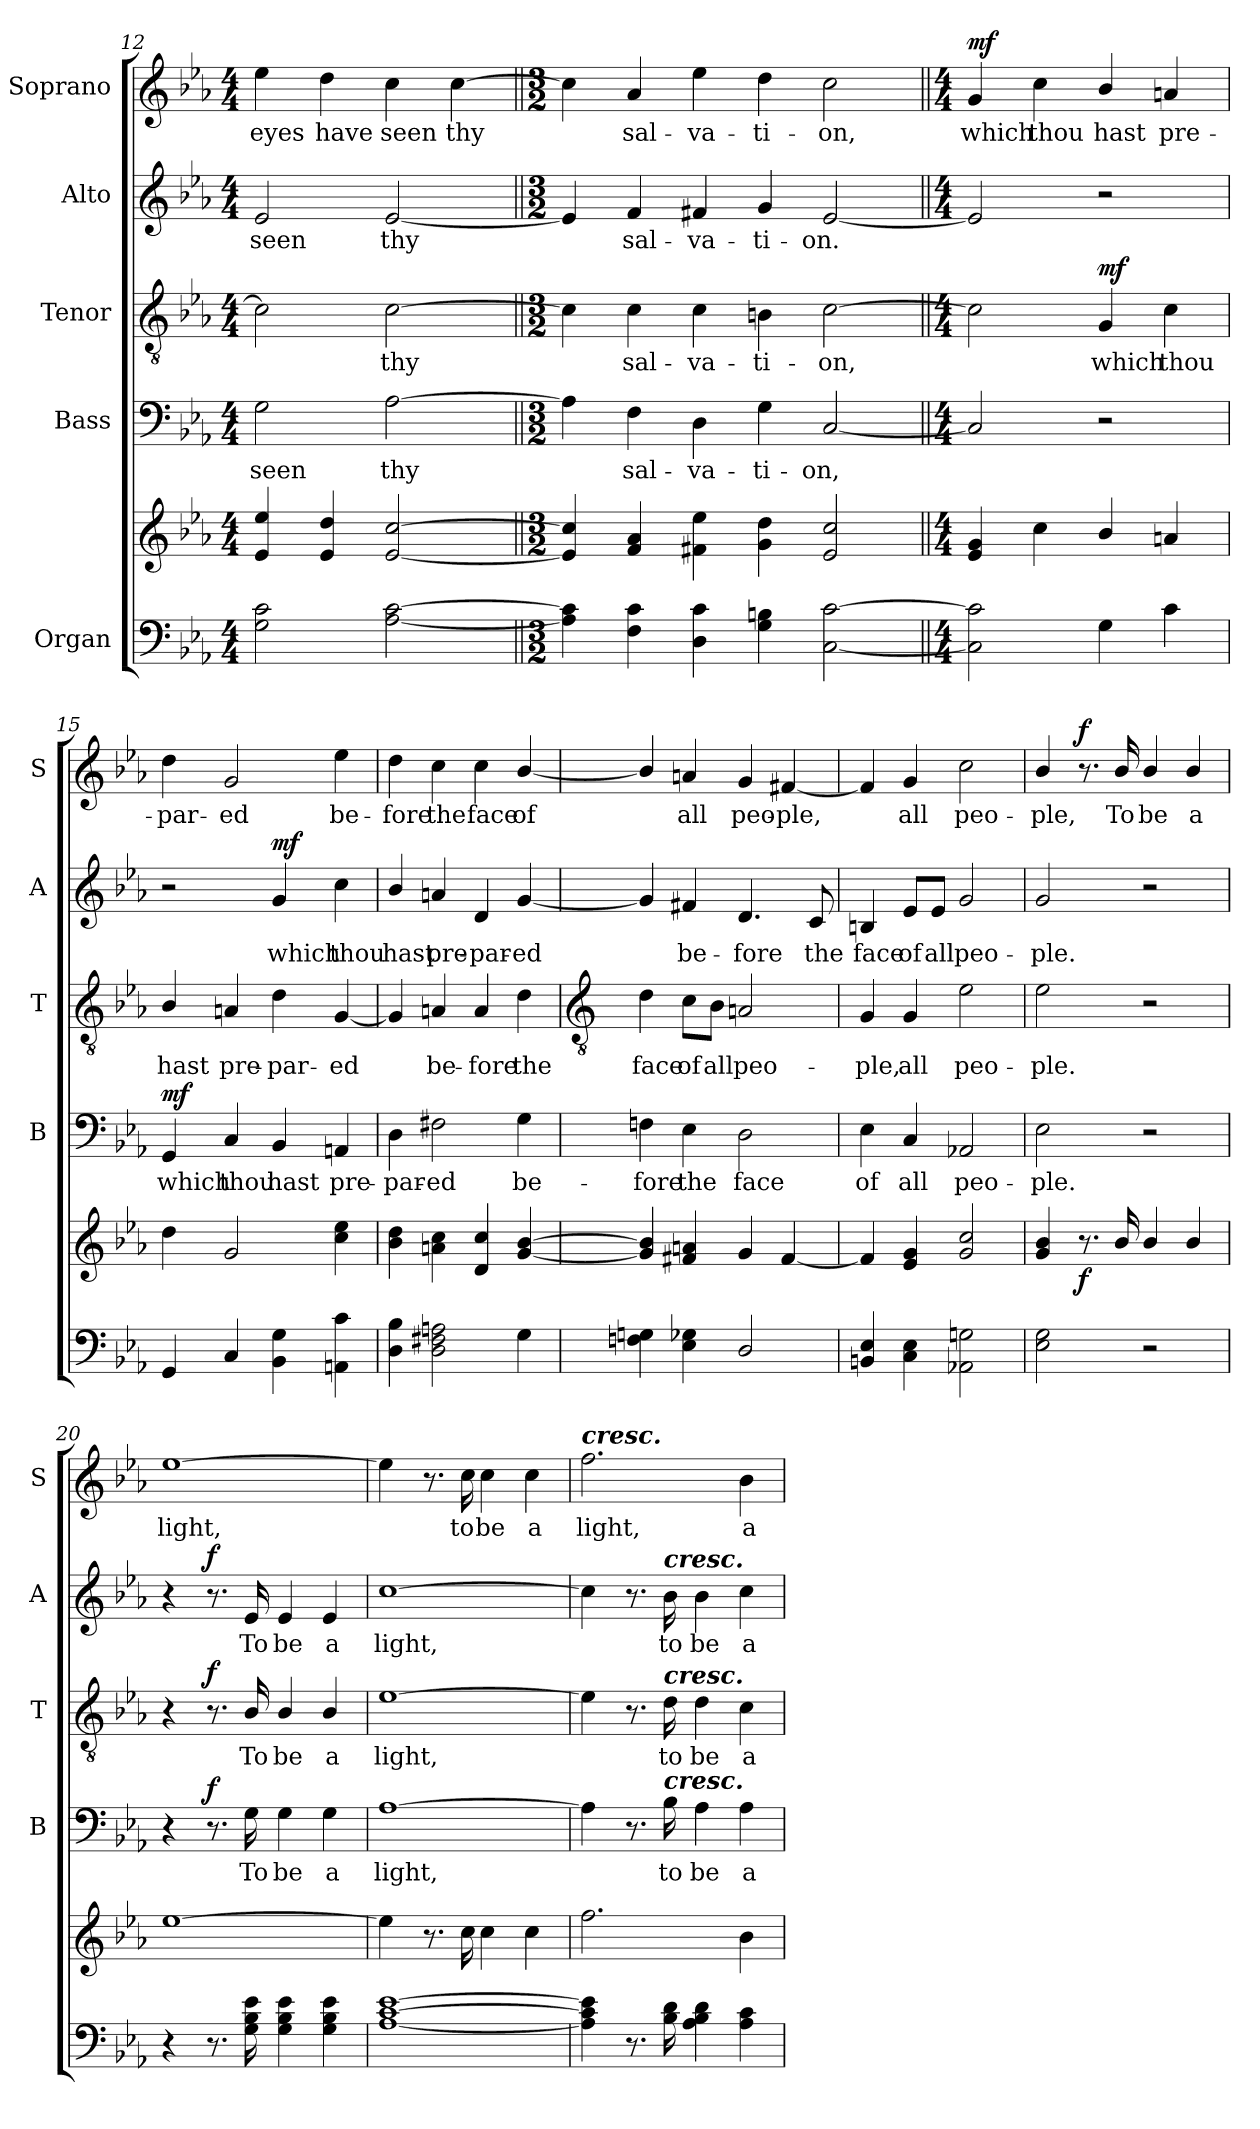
**kern	**kern	**dynam	**kern	**text	**dynam	**kern	**text	**dynam	**kern	**text	**dynam	**kern	**text	**dynam
*part5	*part5	*part5	*part4	*part4	*part4	*part3	*part3	*part3	*part2	*part2	*part2	*part1	*part1	*part1
*staff6	*staff5	*staff5/6	*staff4	*staff4	*staff4	*staff3	*staff3	*staff3	*staff2	*staff2	*staff2	*staff1	*staff1	*staff1
*I"Organ	*	*	*I"Bass	*	*	*I"Tenor	*	*	*I"Alto	*	*	*I"Soprano	*	*
*	*	*	*I'B	*	*	*I'T	*	*	*I'A	*	*	*I'S	*	*
!!LO:LB:g=z
*clefF4	*clefG2	*	*clefF4	*	*	*clefGv2	*	*	*clefG2	*	*	*clefG2	*	*
*k[b-e-a-]	*k[b-e-a-]	*	*k[b-e-a-]	*	*	*k[b-e-a-]	*	*	*k[b-e-a-]	*	*	*k[b-e-a-]	*	*
*E-:	*E-:	*	*E-:	*	*	*E-:	*	*	*E-:	*	*	*E-:	*	*
*M4/4	*M4/4	*	*M4/4	*	*	*M4/4	*	*	*M4/4	*	*	*M4/4	*	*
=12	=12	=12	=12	=12	=12	=12	=12	=12	=12	=12	=12	=12	=12	=12
!	!	!	!	!LO:LY:b	!	!	!	!	!	!LO:LY:b	!	!	!LO:LY:b	!
2G 2c	4e- 4ee-	.	2G	seen	.	2c]	.	.	2e-	seen	.	4ee-	eyes	.
!	!	!	!	!	!	!	!	!	!	!	!	!	!LO:LY:b	!
.	4e- 4dd	.	.	.	.	.	.	.	.	.	.	4dd	have	.
!	!	!	!	!LO:LY:b	!	!	!LO:LY:b	!	!	!LO:LY:b	!	!	!LO:LY:b	!
[2A- [2c	[2e- [2cc	.	[2A-	thy	.	[2c	thy	.	[2e-	thy	.	4cc	seen	.
!	!	!	!	!	!	!	!	!	!	!	!	!	!LO:LY:b	!
.	.	.	.	.	.	.	.	.	.	.	.	[4cc	thy	.
=13||	=13||	=13||	=13||	=13||	=13||	=13||	=13||	=13||	=13||	=13||	=13||	=13||	=13||	=13||
*M3/2	*M3/2	*	*M3/2	*	*	*M3/2	*	*	*M3/2	*	*	*M3/2	*	*
4A-] 4c]	4e-] 4cc]	.	4A-]	.	.	4c]	.	.	4e-]	.	.	4cc]	.	.
!	!	!	!	!LO:LY:b	!	!	!LO:LY:b	!	!	!LO:LY:b	!	!	!LO:LY:b	!
4F 4c	4f 4a-	.	4F	sal-	.	4c	sal-	.	4f	sal-	.	4a-	sal-	.
!	!	!	!	!LO:LY:b	!	!	!LO:LY:b	!	!	!LO:LY:b	!	!	!LO:LY:b	!
4D 4c	4f#X 4ee-	.	4D	-va-	.	4c	-va-	.	4f#X	-va-	.	4ee-	-va-	.
!	!	!	!	!LO:LY:b	!	!	!LO:LY:b	!	!	!LO:LY:b	!	!	!LO:LY:b	!
4G 4Bn	4g 4dd	.	4G	-ti-	.	4Bn	-ti-	.	4g	-ti-	.	4dd	-ti-	.
!	!	!	!	!LO:LY:b	!	!	!LO:LY:b	!	!	!LO:LY:b	!	!	!LO:LY:b	!
[2C [2c	2e- 2cc	.	[2C	-on,	.	[2c	-on,	.	[2e-	-on.	.	2cc	-on,	.
=14||	=14||	=14||	=14||	=14||	=14||	=14||	=14||	=14||	=14||	=14||	=14||	=14||	=14||	=14||
*M4/4	*M4/4	*	*M4/4	*	*	*M4/4	*	*	*M4/4	*	*	*M4/4	*	*
!	!	!	!	!	!	!	!	!	!	!	!	!	!LO:LY:b	!LO:DY:b
2C] 2c]	4e- 4g	.	2C]	.	.	2c]	.	.	2e-]	.	.	4g	which	mf
!	!	!	!	!	!	!	!	!	!	!	!	!	!LO:LY:b	!
.	4cc	.	.	.	.	.	.	.	.	.	.	4cc	thou	.
!	!	!	!	!	!	!	!LO:LY:b	!LO:DY:b	!	!	!	!	!LO:LY:b	!
4G	4b-/	.	2r	.	.	4G	which	mf	2r	.	.	4b-/	hast	.
!	!	!	!	!	!	!	!LO:LY:b	!	!	!	!	!	!LO:LY:b	!
4c	4an	.	.	.	.	4c	thou	.	.	.	.	4an	pre-	.
=15	=15	=15	=15	=15	=15	=15	=15	=15	=15	=15	=15	=15	=15	=15
!	!	!	!	!LO:LY:b	!LO:DY:b	!	!LO:LY:b	!	!	!	!	!	!LO:LY:b	!
4GG	4dd	.	4GG	which	mf	4B-/	hast	.	2r	.	.	4dd	-par-	.
!	!	!	!	!LO:LY:b	!	!	!LO:LY:b	!	!	!	!	!	!LO:LY:b	!
4C	2g	.	4C	thou	.	4An	pre-	.	.	.	.	2g	-ed	.
!	!	!	!	!LO:LY:b	!	!	!LO:LY:b	!	!	!LO:LY:b	!LO:DY:b	!	!	!
4BB- 4G	.	.	4BB-	hast	.	4d	-par-	.	4g	which	mf	.	.	.
!	!	!	!	!LO:LY:b	!	!	!LO:LY:b	!	!	!LO:LY:b	!	!	!LO:LY:b	!
4AAn 4c	4cc 4ee-	.	4AAn	pre-	.	[4G	-ed	.	4cc	thou	.	4ee-	be-	.
=16	=16	=16	=16	=16	=16	=16	=16	=16	=16	=16	=16	=16	=16	=16
!	!	!	!	!LO:LY:b	!	!	!	!	!	!LO:LY:b	!	!	!LO:LY:b	!
4D 4B-	4b- 4dd	.	4D	-par-	.	4G]	.	.	4b-/	hast	.	4dd	-fore	.
!	!	!	!	!LO:LY:b	!	!	!LO:LY:b	!	!	!LO:LY:b	!	!	!LO:LY:b	!
2D 2F#X 2An	4an 4cc	.	2F#X	-ed	.	4An	be-	.	4an	pre-	.	4cc	the	.
!	!	!	!	!	!	!	!LO:LY:b	!	!	!LO:LY:b	!	!	!LO:LY:b	!
.	4d 4cc	.	.	.	.	4A	-fore	.	4d	-par-	.	4cc	face	.
!	!	!	!	!LO:LY:b	!	!	!LO:LY:b	!	!	!LO:LY:b	!	!	!LO:LY:b	!
4G	[4g [4b-	.	4G	be-	.	4d	the	.	[4g	-ed	.	[4b-/	of	.
!!LO:LB:g=z
=17	=17	=17	=17	=17	=17	=17	=17	=17	=17	=17	=17	=17	=17	=17
*	*	*	*	*	*	*clefGv2	*	*	*	*	*	*	*	*
!	!	!	!	!LO:LY:b	!	!	!LO:LY:b	!	!	!	!	!	!	!
4Fn 4Gn	4g] 4b-]	.	4Fn	-fore	.	4d	face	.	4g]	.	.	4b-/]	.	.
!	!	!	!	!LO:LY:b	!	!	!LO:LY:b	!	!	!LO:LY:b	!	!	!LO:LY:b	!
4E- 4G-X	4f#X 4an	.	4E-	the	.	8c\L	of	.	4f#X	be-	.	4an	all	.
!	!	!	!	!	!	!	!LO:LY:b	!	!	!	!	!	!	!
.	.	.	.	.	.	8B-\J	all	.	.	.	.	.	.	.
!	!	!	!	!LO:LY:b	!	!	!LO:LY:b	!	!	!LO:LY:b	!	!	!LO:LY:b	!
2D/	4g	.	2D	face	.	2An	peo-	.	4.d	-fore	.	4g	peo-	.
!	!	!	!	!	!	!	!	!	!	!	!	!	!LO:LY:b	!
.	[4f#	.	.	.	.	.	.	.	.	.	.	[4f#X	-ple,	.
!	!	!	!	!	!	!	!	!	!	!LO:LY:b	!	!	!	!
.	.	.	.	.	.	.	.	.	8c	the	.	.	.	.
=18	=18	=18	=18	=18	=18	=18	=18	=18	=18	=18	=18	=18	=18	=18
!	!	!	!	!LO:LY:b	!	!	!LO:LY:b	!	!	!LO:LY:b	!	!	!	!
4BBn 4E-	4f#]	.	4E-	of	.	4G	-ple,	.	4Bn	face	.	4f#]	.	.
!	!	!	!	!LO:LY:b	!	!	!LO:LY:b	!	!	!LO:LY:b	!	!	!LO:LY:b	!
4C 4E-	4e- 4g	.	4C	all	.	4G	all	.	8e-/L	of	.	4g	all	.
!	!	!	!	!	!	!	!	!	!	!LO:LY:b	!	!	!	!
.	.	.	.	.	.	.	.	.	8e-/J	all	.	.	.	.
!	!	!	!	!LO:LY:b	!	!	!LO:LY:b	!	!	!LO:LY:b	!	!	!LO:LY:b	!
2AA-X 2Gn	2g 2cc	.	2AA-X	peo-	.	2e-	peo-	.	2g	peo-	.	2cc	peo-	.
=19	=19	=19	=19	=19	=19	=19	=19	=19	=19	=19	=19	=19	=19	=19
!	!	!	!	!LO:LY:b	!	!	!LO:LY:b	!	!	!LO:LY:b	!	!	!LO:LY:b	!
2E- 2G	4g 4b-	.	2E-	-ple.	.	2e-	-ple.	.	2g	-ple.	.	4b-/	-ple,	.
!	!	!LO:DY:b	!	!	!	!	!	!	!	!	!	!	!	!LO:DY:b
.	8.r	f	.	.	.	.	.	.	.	.	.	8.r	.	f
!	!	!	!	!	!	!	!	!	!	!	!	!	!LO:LY:b	!
.	16b-/	.	.	.	.	.	.	.	.	.	.	16b-/	To	.
!	!	!	!	!	!	!	!	!	!	!	!	!	!LO:LY:b	!
2r	4b-/	.	2r	.	.	2r	.	.	2r	.	.	4b-/	be	.
!	!	!	!	!	!	!	!	!	!	!	!	!	!LO:LY:b	!
.	4b-/	.	.	.	.	.	.	.	.	.	.	4b-/	a	.
=20	=20	=20	=20	=20	=20	=20	=20	=20	=20	=20	=20	=20	=20	=20
!	!	!	!	!	!	!	!	!	!	!	!	!	!LO:LY:b	!
4r	[1ee-	.	4r	.	.	4r	.	.	4r	.	.	[1ee-	light,	.
!	!	!	!	!	!LO:DY:b	!	!	!LO:DY:b	!	!	!LO:DY:b	!	!	!
8.r	.	.	8.r	.	f	8.r	.	f	8.r	.	f	.	.	.
!	!	!	!	!LO:LY:b	!	!	!LO:LY:b	!	!	!LO:LY:b	!	!	!	!
16G 16B- 16e-	.	.	16G	To	.	16B-/	To	.	16e-	To	.	.	.	.
!	!	!	!	!LO:LY:b	!	!	!LO:LY:b	!	!	!LO:LY:b	!	!	!	!
4G 4B- 4e-	.	.	4G	be	.	4B-/	be	.	4e-	be	.	.	.	.
!	!	!	!	!LO:LY:b	!	!	!LO:LY:b	!	!	!LO:LY:b	!	!	!	!
4G 4B- 4e-	.	.	4G	a	.	4B-/	a	.	4e-	a	.	.	.	.
=21	=21	=21	=21	=21	=21	=21	=21	=21	=21	=21	=21	=21	=21	=21
!	!	!	!	!LO:LY:b	!	!	!LO:LY:b	!	!	!LO:LY:b	!	!	!	!
[1A- [1c [1e-	4ee-]	.	[1A-	light,	.	[1e-	light,	.	[1cc	light,	.	4ee-]	.	.
.	8.r	.	.	.	.	.	.	.	.	.	.	8.r	.	.
!	!	!	!	!	!	!	!	!	!	!	!	!	!LO:LY:b	!
.	16cc	.	.	.	.	.	.	.	.	.	.	16cc	to	.
!	!	!	!	!	!	!	!	!	!	!	!	!	!LO:LY:b	!
.	4cc	.	.	.	.	.	.	.	.	.	.	4cc	be	.
!	!	!	!	!	!	!	!	!	!	!	!	!	!LO:LY:b	!
.	4cc	.	.	.	.	.	.	.	.	.	.	4cc	a	.
=22	=22	=22	=22	=22	=22	=22	=22	=22	=22	=22	=22	=22	=22	=22
!	!	!	!	!	!	!	!	!	!	!	!	!LO:TX:a:Bi:t=cresc.	!	!
!	!	!	!	!	!	!	!LO:LY:b	!	!	!LO:LY:b	!	!	!LO:LY:b	!
4A-] 4c] 4e-]	2.ff	.	4A-]	.	.	4e-]	.	.	4cc]	.	.	2.ff	light,	.
8.r	.	.	8.r	.	.	8.r	.	.	8.r	.	.	.	.	.
!	!	!	!	!	!	!	!	!	!LO:TX:a:Bi:t=cresc.	!	!	!	!	!
!	!	!	!	!	!	!LO:TX:a:Bi:t=cresc.	!	!	!	!	!	!	!	!
!	!	!	!LO:TX:a:Bi:t=cresc.	!	!	!	!	!	!	!	!	!	!	!
!	!	!	!	!LO:LY:b	!	!	!LO:LY:b	!	!	!LO:LY:b	!	!	!	!
16B- 16d	.	.	16B-	to	.	16d	to	.	16b-	to	.	.	.	.
!	!	!	!	!LO:LY:b	!	!	!LO:LY:b	!	!	!LO:LY:b	!	!	!	!
4A- 4B- 4d	.	.	4A-	be	.	4d	be	.	4b-	be	.	.	.	.
!	!	!	!	!LO:LY:b	!	!	!LO:LY:b	!	!	!LO:LY:b	!	!	!LO:LY:b	!
4A- 4c	4b-	.	4A-	a	.	4c	a	.	4cc	a	.	4b-	a	.
=	=	=	=	=	=	=	=	=	=	=	=	=	=	=
*-	*-	*-	*-	*-	*-	*-	*-	*-	*-	*-	*-	*-	*-	*-
